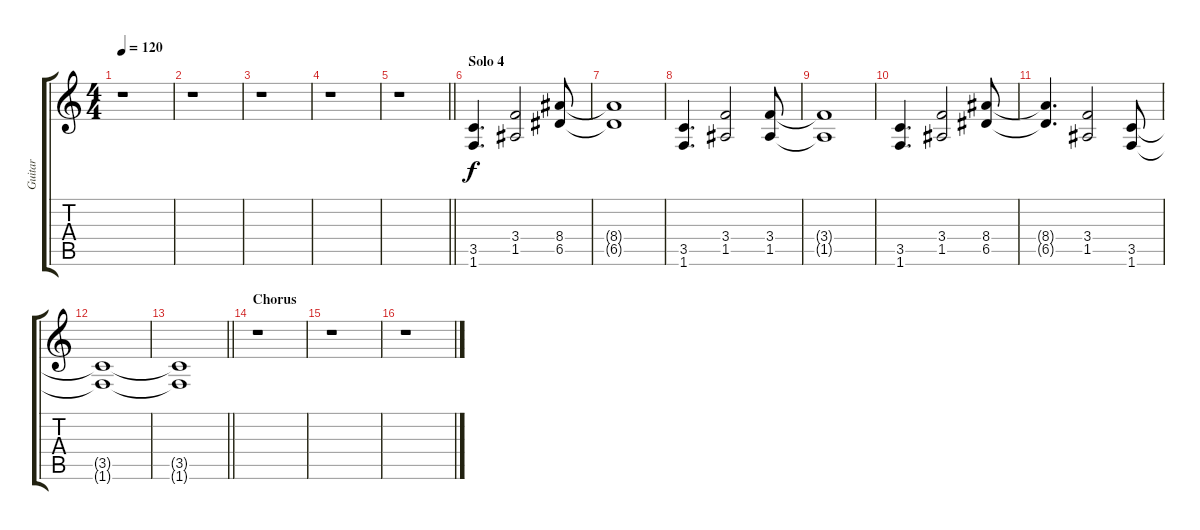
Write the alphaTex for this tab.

\track ("Guitar " "Guitar ") {instrument overdrivenguitar}
\staff {score tabs}
\tuning (E4 B3 G3 D3 A2 E2) {hide}
\ts (4 4)
\tempo 120
\clef g2
\ks c
r.1{dy f} |
r.1 |
r.1 |
r.1 |
\barLineRight lightlight
r.1 |
\section ("" "Solo 4")
(3.5 1.6).4{d} (3.4 1.5).2 (8.4 6.5).8 |
(8.4{t} 6.5{t}).1 |
(3.5 1.6).4{d} (3.4 1.5).2 (3.4 1.5).8 |
(3.4{t} 1.5{t}).1 |
(3.5 1.6).4{d} (3.4 1.5).2 (8.4 6.5).8 |
(8.4{t} 6.5{t}).4{d} (3.4 1.5).2 (3.5 1.6).8 |
(3.5{t} 1.6{t}).1 |
\barLineRight lightlight
(3.5{t} 1.6{t}).1 |
\section ("" "Chorus")
r.1 |
r.1 |
r.1
